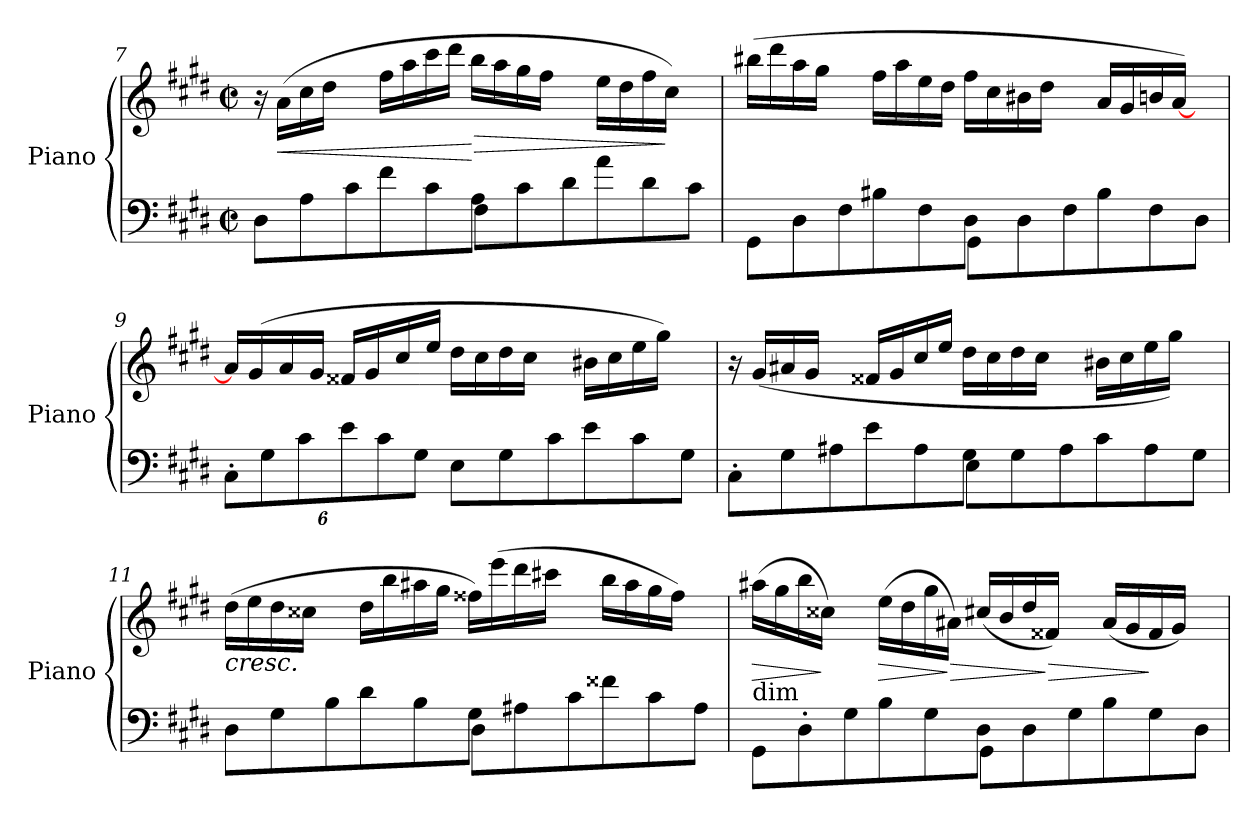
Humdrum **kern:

**kern	**kern	**dynam
*part1	*part1	*part1
*staff2	*staff1	*staff1/2
*I"Piano	*	*
*I'Piano	*	*
*clefF4	*clefG2	*
*k[f#c#g#d#]	*k[f#c#g#d#]	*
*M2/2	*M2/2	*
*met(c|)	*met(c|)	*
=7	=7	=7
*^	*^	*
*	*	*	*^	*
8D#\L	8ryy	16r	4.ryy	1ryy	.
!	!	!	!	!	!LO:HP:b
.	.	(>16a\LL	.	.	<
*v	*v	*	*	*	*
8A\	16cc#\	.	.	.
.	16dd#\JJ	.	.	.
8c#\	8ryy	.	.	.
8f#\	1ryy	16ff#\LL	.	.
.	.	16aa\	.	.
8c#\	.	16ccc#\	.	.
.	.	16ddd#\JJ	.	.
*^	*	*	*	*
!	!	!	!	!	!LO:HP:n=1:b
8A\J	8F#\L	.	16bbZ>\LL	.	[ >
.	.	.	16aa\	.	.
2ryy	8c#\	.	16gg#Z>\	.	.
.	.	.	16ff#\JJ	.	.
.	8d#\	.	8ryy	.	.
.	8a\	.	4.ryy	16eeZ>\LL	.
.	.	.	.	16dd#\	.
.	8d#\	.	.	16ff#\	.
.	.	.	.	16cc#Z>\JJ)	]
8ryy	8c#\J	.	.	8ryy	.
=8	=8	=8	=8	=8	=8
8GG#\L	8ryy	(>16bb#X\LL	4.ryy	1ryy	.
.	.	16ddd#\	.	.	.
*v	*v	*	*	*	*
8D#\	16aa\	.	.	.
.	16gg#\JJ	.	.	.
8F#\	8ryy	.	.	.
8B#X\	1ryy	16ff#\LL	.	.
.	.	16aa\	.	.
8F#\	.	16ee\	.	.
.	.	16dd#\JJ	.	.
*^	*	*	*	*
8D#\J	8GG#\L	.	16ff#\LL	.	.
.	.	.	16cc#\	.	.
2ryy	8D#\	.	16b#X\	.	.
.	.	.	16dd#\JJ	.	.
.	8F#\	.	8ryy	.	.
.	8B#\	.	4.ryy	16a/LL	.
.	.	.	.	16g#/	.
.	8F#\	.	.	16bn/	.
.	.	.	.	[<16a/JJ)	.
8ryy	8D#\J	.	.	8ryy	.
*v	*v	*	*	*	*
*	*	*v	*v	*
!!LO:LB:g=z
=9	=9	=9	=9
12C#'<\L	2..ryy	16a/LL]	.
.	.	(>16g#/	.
12G#\	.	.	.
.	.	16a/	.
12c#\	.	.	.
.	.	16g#/JJ	.
12e\	.	16f##X/LL	.
.	.	16g#/	.
12c#\	.	.	.
.	.	16cc#/	.
12G#\J	.	.	.
.	.	16ee/JJ	.
8E\L	.	16dd#\LL	.
.	.	16cc#\	.
8G#\	.	16dd#\	.
.	.	16cc#\JJ	.
8c#\	.	8ryy	.
8e\	16b#X\LL	4.ryy	.
.	16cc#\	.	.
8c#\	16ee\	.	.
.	16gg#\JJ)	.	.
8G#\J	8ryy	.	.
=10	=10	=10	=10
*^	*	*^	*
8C#'<\L	8ryy	1ryy	4.ryy	16r	.
.	.	.	.	(>16g#/LL	.
*v	*v	*	*	*	*
8G#\	.	.	16a#X/	.
.	.	.	16g#/JJ	.
8A#X\	.	.	8ryy	.
8e\	.	16f##X/LL	1ryy	.
.	.	16g#/	.	.
8A#\	.	16cc#/	.	.
.	.	16ee/JJ	.	.
*^	*	*	*	*
8G#\J	8E\L	.	16dd#\LL	.	.
.	.	.	16cc#\	.	.
2ryy	8G#\	.	16dd#\	.	.
.	.	.	16cc#\JJ	.	.
.	8A#\	.	8ryy	.	.
.	8c#\	16b#X\LL	4.ryy	.	.
.	.	16cc#\	.	.	.
.	8A#\	16ee\	.	.	.
.	.	16gg#\JJ)	.	.	.
8ryy	8G#\J	8ryy	.	.	.
=11	=11	=11	=11	=11	=11
!	!	!LO:TX:b:i:t=cresc.	!	!	!
8D#\L	8ryy	1ryy	4.ryy	(>16dd#\LL	.
.	.	.	.	16ee\	.
*v	*v	*	*	*	*
8G#\	.	.	16dd#\	.
.	.	.	16cc##X\JJ	.
8B\	.	.	8ryy	.
8d#\	.	16dd#\LL	1ryy	.
.	.	16bb\	.	.
8B\	.	16aa#X\	.	.
.	.	16gg#\JJ	.	.
*^	*	*	*	*
8G#\J	8D#\L	.	16ff##X\LL)	.	.
.	.	.	(>16eee\	.	.
2ryy	8A#X\	.	16ddd#\	.	.
.	.	.	16ccc#X\JJ	.	.
.	8c#\	.	8ryy	.	.
.	8f##X\	16bb\LL	4.ryy	.	.
.	.	16aa#\	.	.	.
.	8c#\	16gg#\	.	.	.
.	.	16ff##\JJ)	.	.	.
8ryy	8A#\J	8ryy	.	.	.
!!LO:LB:g=z	!!	!!
=12	=12	=12	=12	=12	=12
!	!	!LO:TX:b:t=dim	!	!	!
!	!	!	!	!	!LO:HP:b
8GG#\L	8ryy	(>16aa#X\LL	4.ryy	1ryy	>
.	.	16gg#\	.	.	.
*v	*v	*	*	*	*
8D#'>\	16bb\	.	.	.
.	16cc##X\JJ)	.	.	]
8G#\	8ryy	.	.	.
!	!	!	!	!LO:HP:b
8B\	1ryy	(>16ee\LL	.	>
.	.	16dd#\	.	.
8G#\	.	16gg#\	.	.
!	!	!	!	!LO:HP:n=1:b
.	.	16a#X\JJ)	.	] >
*^	*	*	*	*
8D#\J	8GG#\L	.	(<16cc#X/LL	.	.
.	.	.	16b/	.	.
2ryy	8D#\	.	16dd#/	.	.
!	!	!	!	!	!LO:HP:n=1:b
.	.	.	16f##X/JJ)	.	] >
.	8G#\	.	8ryy	.	.
.	8B\	.	4.ryy	(<16a#/LL	.
.	.	.	.	16g#/	.
.	8G#\	.	.	16f##/	]
.	.	.	.	16g#/JJ)	.
8ryy	8D#\J	.	.	8ryy	.
*v	*v	*	*	*	*
*	*v	*v	*v	*
=	=	=
*-	*-	*-
